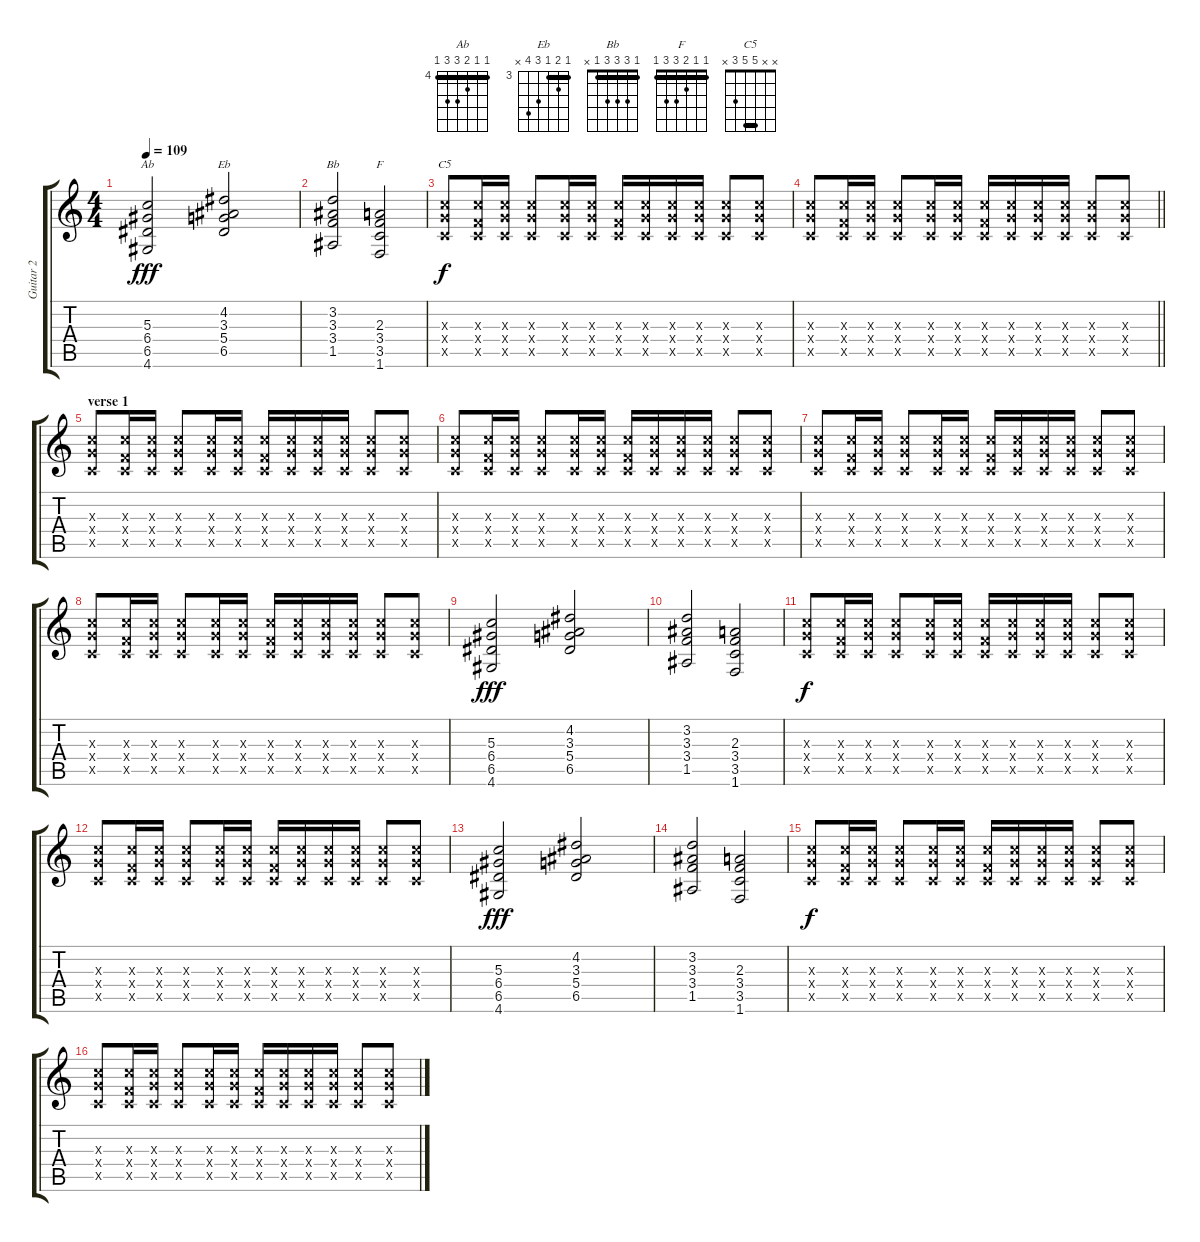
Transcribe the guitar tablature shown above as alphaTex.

\track ("Guitar 2" "Guitar 2") {instrument overdrivenguitar}
\staff {score tabs}
\tuning (E4 B3 G3 D3 A2 E2) {hide}
\chord ("Ab" 4 4 5 6 6 4) {firstfret 4 barre 4}
\chord ("Eb" 3 4 3 5 6 x) {firstfret 3 barre 3}
\chord ("Bb" 1 3 3 3 1 x) {barre 1}
\chord ("F" 1 1 2 3 3 1) {barre 1}
\chord ("C5" x x 5 5 3 x) {barre 5}
\ts (4 4)
\tempo 109
\clef g2
\ks c
(5.3 6.4 6.5 4.6).2{ch "Ab" dy fff} (4.2 3.3 5.4 6.5).2{ch "Eb"} |
(3.2 3.3 3.4 1.5).2{ch "Bb"} (2.3 3.4 3.5 1.6).2{ch "F"} |
(5.3{x} 5.4{x} 3.5{x}).8{ch "C5" dy f} (5.3{x} 3.4{x} 3.5{x}).16 (5.3{x} 5.4{x} 3.5{x}).16 (5.3{x} 5.4{x} 3.5{x}).8 (5.3{x} 5.4{x} 3.5{x}).16 (5.3{x} 5.4{x} 3.5{x}).16 (5.3{x} 3.4{x} 3.5{x}).16 (5.3{x} 5.4{x} 3.5{x}).16 (5.3{x} 5.4{x} 3.5{x}).16 (5.3{x} 5.4{x} 3.5{x}).16 (5.3{x} 5.4{x} 3.5{x}).8 (5.3{x} 5.4{x} 3.5{x}).8 |
\barLineRight lightlight
(5.3{x} 5.4{x} 3.5{x}).8 (5.3{x} 3.4{x} 3.5{x}).16 (5.3{x} 5.4{x} 3.5{x}).16 (5.3{x} 5.4{x} 3.5{x}).8 (5.3{x} 5.4{x} 3.5{x}).16 (5.3{x} 5.4{x} 3.5{x}).16 (5.3{x} 3.4{x} 3.5{x}).16 (5.3{x} 5.4{x} 3.5{x}).16 (5.3{x} 5.4{x} 3.5{x}).16 (5.3{x} 5.4{x} 3.5{x}).16 (5.3{x} 5.4{x} 3.5{x}).8 (5.3{x} 5.4{x} 3.5{x}).8 |
\section ("" "verse 1")
(5.3{x} 5.4{x} 3.5{x}).8 (5.3{x} 3.4{x} 3.5{x}).16 (5.3{x} 5.4{x} 3.5{x}).16 (5.3{x} 5.4{x} 3.5{x}).8 (5.3{x} 5.4{x} 3.5{x}).16 (5.3{x} 5.4{x} 3.5{x}).16 (5.3{x} 3.4{x} 3.5{x}).16 (5.3{x} 5.4{x} 3.5{x}).16 (5.3{x} 5.4{x} 3.5{x}).16 (5.3{x} 5.4{x} 3.5{x}).16 (5.3{x} 5.4{x} 3.5{x}).8 (5.3{x} 5.4{x} 3.5{x}).8 |
(5.3{x} 5.4{x} 3.5{x}).8 (5.3{x} 3.4{x} 3.5{x}).16 (5.3{x} 5.4{x} 3.5{x}).16 (5.3{x} 5.4{x} 3.5{x}).8 (5.3{x} 5.4{x} 3.5{x}).16 (5.3{x} 5.4{x} 3.5{x}).16 (5.3{x} 3.4{x} 3.5{x}).16 (5.3{x} 5.4{x} 3.5{x}).16 (5.3{x} 5.4{x} 3.5{x}).16 (5.3{x} 5.4{x} 3.5{x}).16 (5.3{x} 5.4{x} 3.5{x}).8 (5.3{x} 5.4{x} 3.5{x}).8 |
(5.3{x} 5.4{x} 3.5{x}).8 (5.3{x} 3.4{x} 3.5{x}).16 (5.3{x} 5.4{x} 3.5{x}).16 (5.3{x} 5.4{x} 3.5{x}).8 (5.3{x} 5.4{x} 3.5{x}).16 (5.3{x} 5.4{x} 3.5{x}).16 (5.3{x} 3.4{x} 3.5{x}).16 (5.3{x} 5.4{x} 3.5{x}).16 (5.3{x} 5.4{x} 3.5{x}).16 (5.3{x} 5.4{x} 3.5{x}).16 (5.3{x} 5.4{x} 3.5{x}).8 (5.3{x} 5.4{x} 3.5{x}).8 |
(5.3{x} 5.4{x} 3.5{x}).8 (5.3{x} 3.4{x} 3.5{x}).16 (5.3{x} 5.4{x} 3.5{x}).16 (5.3{x} 5.4{x} 3.5{x}).8 (5.3{x} 5.4{x} 3.5{x}).16 (5.3{x} 5.4{x} 3.5{x}).16 (5.3{x} 3.4{x} 3.5{x}).16 (5.3{x} 5.4{x} 3.5{x}).16 (5.3{x} 5.4{x} 3.5{x}).16 (5.3{x} 5.4{x} 3.5{x}).16 (5.3{x} 5.4{x} 3.5{x}).8 (5.3{x} 5.4{x} 3.5{x}).8 |
(5.3 6.4 6.5 4.6).2{dy fff} (4.2 3.3 5.4 6.5).2 |
(3.2 3.3 3.4 1.5).2 (2.3 3.4 3.5 1.6).2 |
(5.3{x} 5.4{x} 3.5{x}).8{dy f} (5.3{x} 3.4{x} 3.5{x}).16 (5.3{x} 5.4{x} 3.5{x}).16 (5.3{x} 5.4{x} 3.5{x}).8 (5.3{x} 5.4{x} 3.5{x}).16 (5.3{x} 5.4{x} 3.5{x}).16 (5.3{x} 3.4{x} 3.5{x}).16 (5.3{x} 5.4{x} 3.5{x}).16 (5.3{x} 5.4{x} 3.5{x}).16 (5.3{x} 5.4{x} 3.5{x}).16 (5.3{x} 5.4{x} 3.5{x}).8 (5.3{x} 5.4{x} 3.5{x}).8 |
(5.3{x} 5.4{x} 3.5{x}).8 (5.3{x} 3.4{x} 3.5{x}).16 (5.3{x} 5.4{x} 3.5{x}).16 (5.3{x} 5.4{x} 3.5{x}).8 (5.3{x} 5.4{x} 3.5{x}).16 (5.3{x} 5.4{x} 3.5{x}).16 (5.3{x} 3.4{x} 3.5{x}).16 (5.3{x} 5.4{x} 3.5{x}).16 (5.3{x} 5.4{x} 3.5{x}).16 (5.3{x} 5.4{x} 3.5{x}).16 (5.3{x} 5.4{x} 3.5{x}).8 (5.3{x} 5.4{x} 3.5{x}).8 |
(5.3 6.4 6.5 4.6).2{dy fff} (4.2 3.3 5.4 6.5).2 |
(3.2 3.3 3.4 1.5).2 (2.3 3.4 3.5 1.6).2 |
(5.3{x} 5.4{x} 3.5{x}).8{dy f} (5.3{x} 3.4{x} 3.5{x}).16 (5.3{x} 5.4{x} 3.5{x}).16 (5.3{x} 5.4{x} 3.5{x}).8 (5.3{x} 5.4{x} 3.5{x}).16 (5.3{x} 5.4{x} 3.5{x}).16 (5.3{x} 3.4{x} 3.5{x}).16 (5.3{x} 5.4{x} 3.5{x}).16 (5.3{x} 5.4{x} 3.5{x}).16 (5.3{x} 5.4{x} 3.5{x}).16 (5.3{x} 5.4{x} 3.5{x}).8 (5.3{x} 5.4{x} 3.5{x}).8 |
(5.3{x} 5.4{x} 3.5{x}).8 (5.3{x} 3.4{x} 3.5{x}).16 (5.3{x} 5.4{x} 3.5{x}).16 (5.3{x} 5.4{x} 3.5{x}).8 (5.3{x} 5.4{x} 3.5{x}).16 (5.3{x} 5.4{x} 3.5{x}).16 (5.3{x} 3.4{x} 3.5{x}).16 (5.3{x} 5.4{x} 3.5{x}).16 (5.3{x} 5.4{x} 3.5{x}).16 (5.3{x} 5.4{x} 3.5{x}).16 (5.3{x} 5.4{x} 3.5{x}).8 (5.3{x} 5.4{x} 3.5{x}).8
